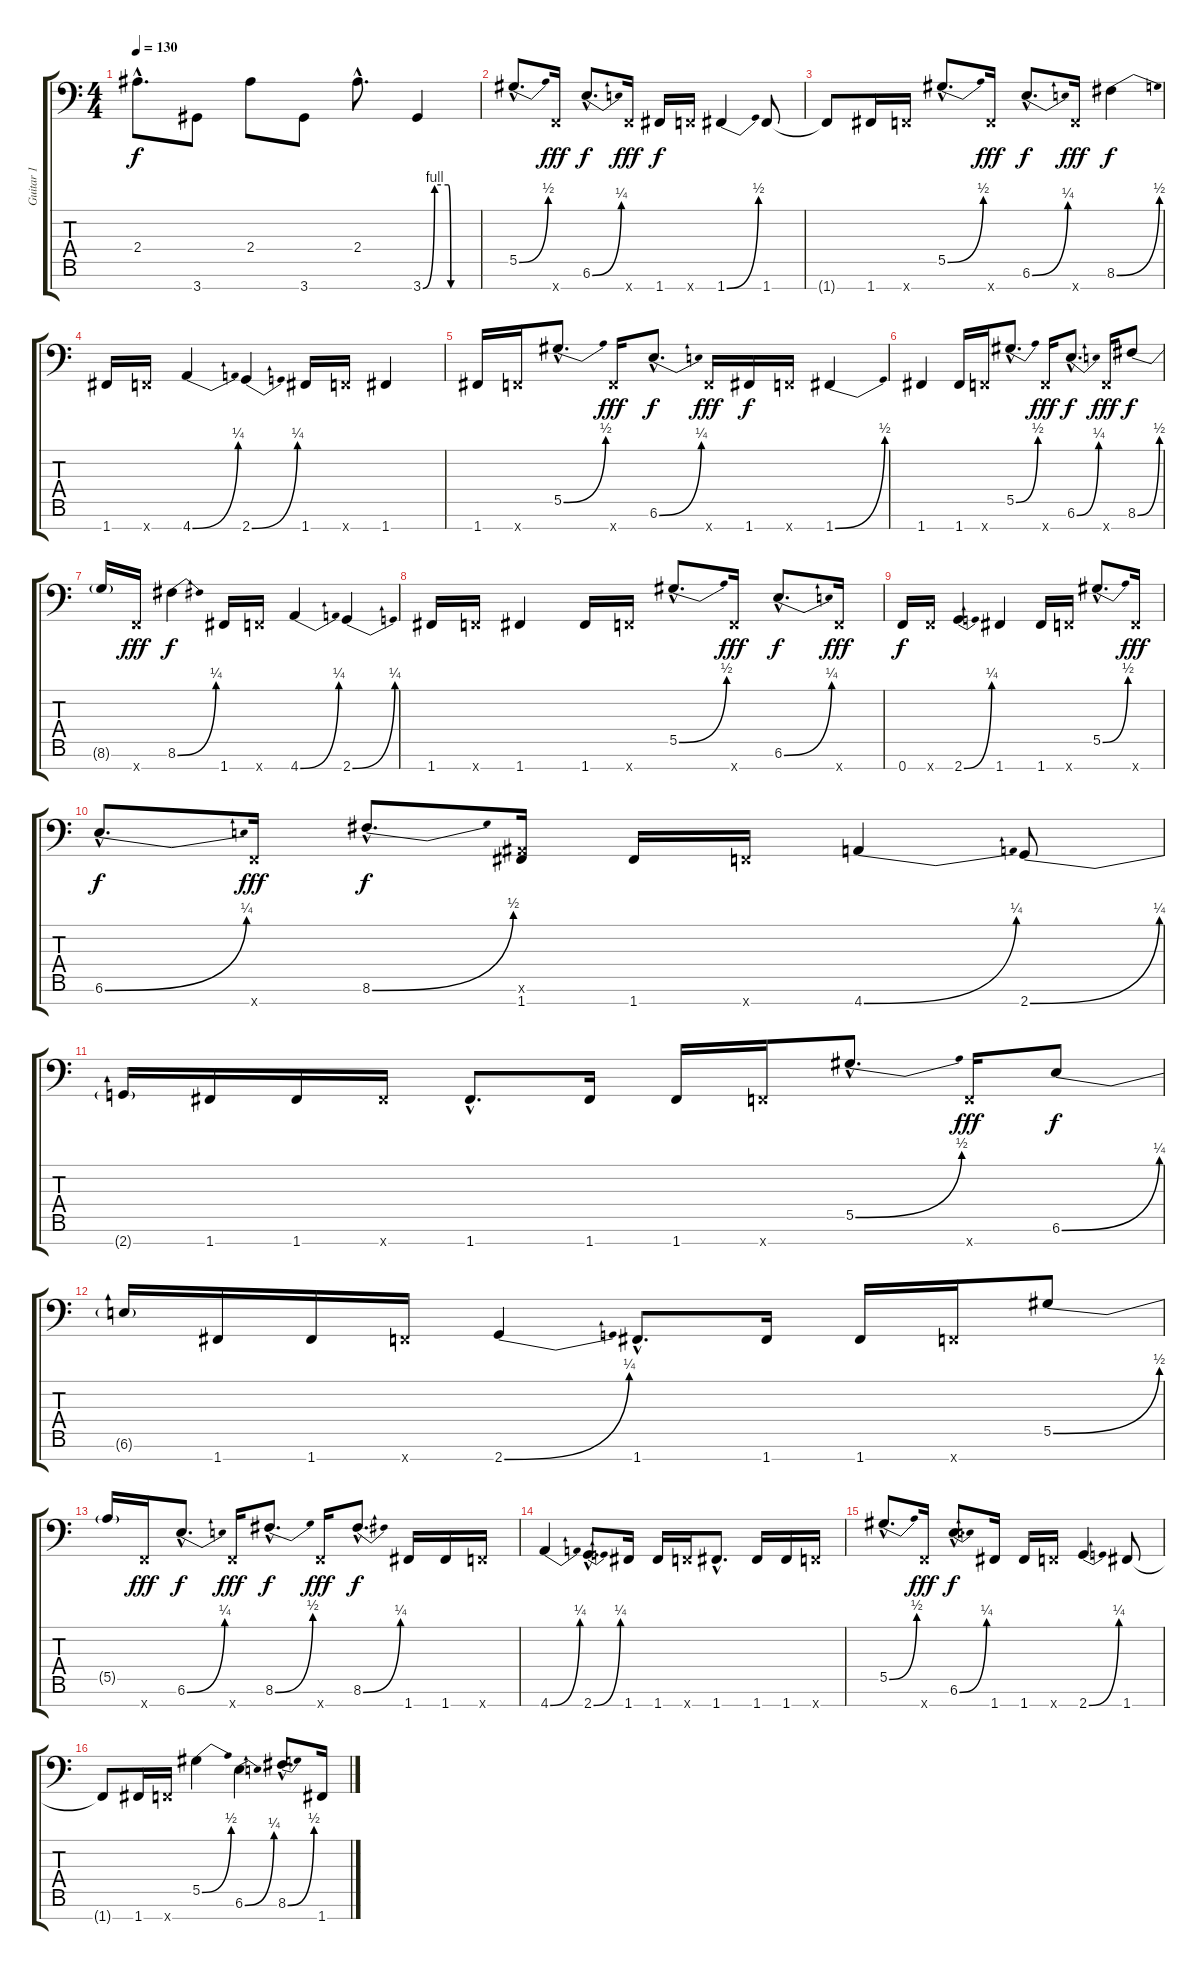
\track ("Guitar 1" "Guitar 1") {instrument overdrivenguitar}
\staff {score tabs}
\tuning (Bb3 Gb3 Db3 Ab2 Eb2 Bb1 F1) {hide}
\ts (4 4)
\tempo 130
\clef f4
\ks c
2.4{hac}.8{d dy f} 3.7.8 2.4.8 3.7.8 2.4{hac}.8{d} 3.7{be (custom 0 0 13 4 28 4 31 0 60 0)}.4 |
5.5{be (bend 0 0 60 2) hac}.8{d} 0.7{x}.16{dy fff} 6.6{be (bend 0 0 60 1) hac}.8{d dy f} 0.7{x}.16{dy fff} 1.7.16{dy f} 0.7{x}.16 1.7{be (bend 0 0 60 2)}.4 1.7.8 |
1.7{t}.8 1.7.16 0.7{x}.16 5.5{be (bend 0 0 60 2) hac}.8{d} 0.7{x}.16{dy fff} 6.6{be (bend 0 0 60 1) hac}.8{d dy f} 0.7{x}.16{dy fff} 8.6{be (bend 0 0 60 2)}.4{dy f} |
1.7.16 0.7{x}.16 4.7{be (bend 0 0 60 1)}.4 2.7{be (bend 0 0 60 1)}.4 1.7.16 0.7{x}.16 1.7.4 |
1.7.16 0.7{x}.16 5.5{be (bend 0 0 60 2) hac}.8{d} 0.7{x}.16{dy fff} 6.6{be (bend 0 0 60 1) hac}.8{d dy f} 0.7{x}.16{dy fff} 1.7.16{dy f} 0.7{x}.16 1.7{be (bend 0 0 60 2)}.4 |
1.7.4 1.7.16 0.7{x}.16 5.5{be (bend 0 0 60 2) hac}.8{d} 0.7{x}.16{dy fff} 6.6{be (bend 0 0 60 1) hac}.8{d dy f} 0.7{x}.16{dy fff} 8.6{be (bend 0 0 60 2)}.8{dy f} |
8.6{t}.16 0.7{x}.16{dy fff} 8.6{be (bend 0 0 60 1)}.4{dy f} 1.7.16 0.7{x}.16 4.7{be (bend 0 0 60 1)}.4 2.7{be (bend 0 0 60 1)}.4 |
1.7.16 0.7{x}.16 1.7.4 1.7.16 0.7{x}.16 5.5{be (bend 0 0 60 2) hac}.8{d} 0.7{x}.16{dy fff} 6.6{be (bend 0 0 60 1) hac}.8{d dy f} 0.7{x}.16{dy fff} |
0.7.16{dy f} 0.7{x}.16 2.7{be (bend 0 0 60 1)}.4 1.7.4 1.7.16 0.7{x}.16 5.5{be (bend 0 0 60 2) hac}.8{d} 0.7{x}.16{dy fff} |
6.6{be (bend 0 0 60 1) hac}.8{d dy f} 0.7{x}.16{dy fff} 8.6{be (bend 0 0 60 2) hac}.8{d dy f} (0.6{x} 1.7).16 1.7.16 0.7{x}.16 4.7{be (bend 0 0 60 1)}.4 2.7{be (bend 0 0 60 1)}.8 |
2.7{t}.16 1.7.16 1.7.16 1.7{x}.16 1.7{hac}.8{d} 1.7.16 1.7.16 0.7{x}.16 5.5{be (bend 0 0 60 2) hac}.8{d} 0.7{x}.16{dy fff} 6.6{be (bend 0 0 60 1)}.8{dy f} |
6.6{t}.16 1.7.16 1.7.16 0.7{x}.16 2.7{be (bend 0 0 60 1)}.4 1.7{hac}.8{d} 1.7.16 1.7.16 0.7{x}.16 5.5{be (bend 0 0 60 2)}.8 |
5.5{t}.16 0.7{x}.16{dy fff} 6.6{be (bend 0 0 60 1) hac}.8{d dy f} 0.7{x}.16{dy fff} 8.6{be (bend 0 0 60 2) hac}.8{d dy f} 0.7{x}.16{dy fff} 8.6{be (bend 0 0 60 1) hac}.8{d dy f} 1.7.16 1.7.16 0.7{x}.16 |
4.7{be (bend 0 0 60 1)}.4 2.7{be (bend 0 0 60 1) hac}.8{d} 1.7.16 1.7.16 0.7{x}.16 1.7{hac}.8{d} 1.7.16 1.7.16 0.7{x}.16 |
5.5{be (bend 0 0 60 2) hac}.8{d} 0.7{x}.16{dy fff} 6.6{be (bend 0 0 60 1) hac}.8{d dy f} 1.7.16 1.7.16 0.7{x}.16 2.7{be (bend 0 0 60 1)}.4 1.7.8 |
1.7{t}.8 1.7.16 0.7{x}.16 5.5{be (bend 0 0 60 2)}.4 6.6{be (bend 0 0 60 1)}.4 8.6{be (bend 0 0 60 2) hac}.8{d} 1.7.16
